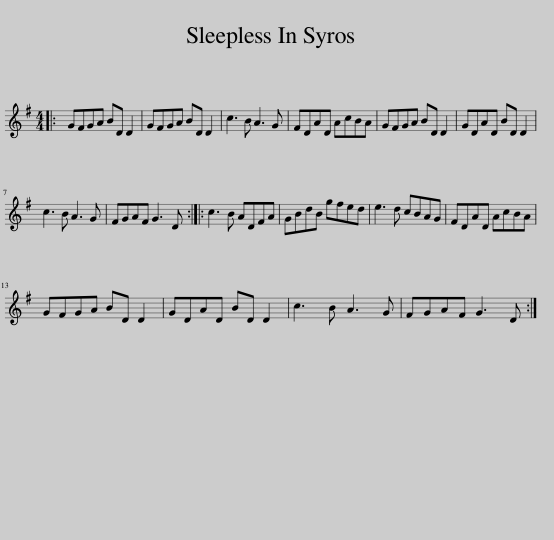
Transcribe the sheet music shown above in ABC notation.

X:1
L:1/8
M:4/4
I:linebreak $
K:G
V:1 treble
V:1
|: GFGA BD D2 | GFGA BD D2 | c3 B A3 G | FDAD AcBA | GFGA BD D2 | %5
 GDAD BD D2 |$ c3 B A3 G | FGAF G3 D :: c3 B ADFA | GBdB gfed | %10
 e3 d cBAG | FDAD AcBA |$ GFGA BD D2 | GDAD BD D2 | c3 B A3 G | %15
 FGAF G3 D :| %16
